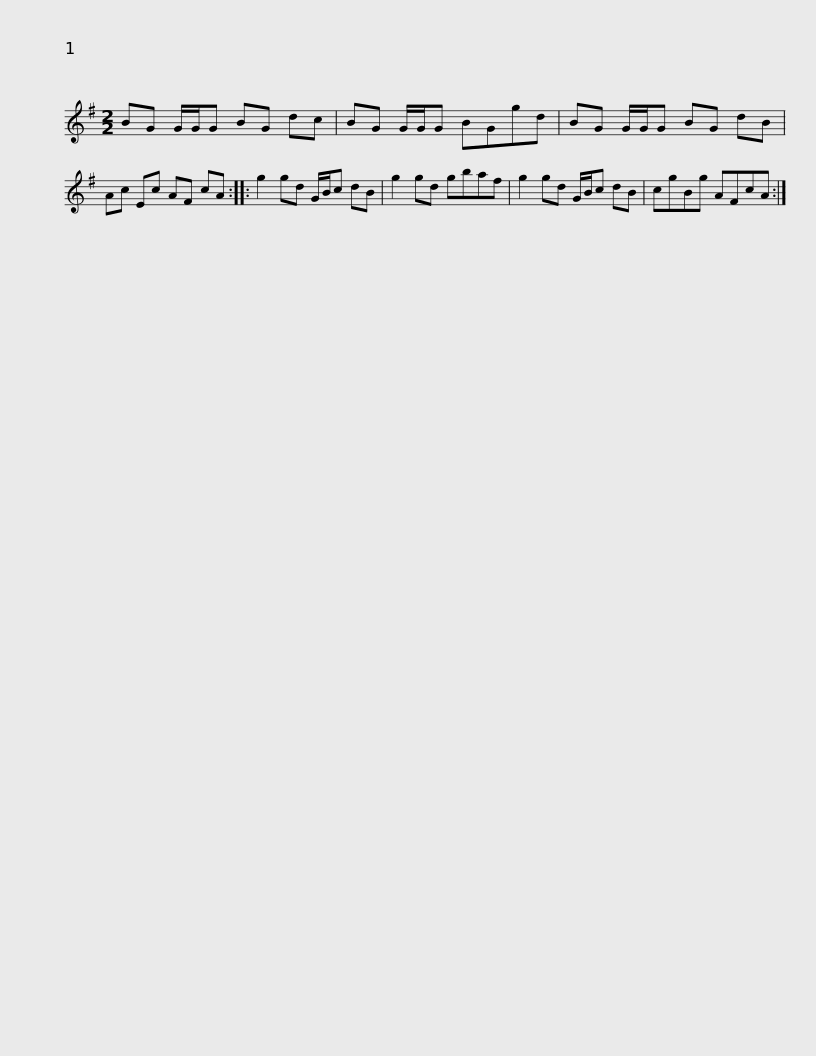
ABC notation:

X:1
L:1/8
M:2/2
I:linebreak $
K:G
V:1 treble
V:1
 BG G/G/G BG dc | BG G/G/G BGgd | BG G/G/G BG dB | Ac Ec AF cA :: g2 gd G/B/c dB |$ %5
 g2 gd gbaf | g2 gd G/B/c dB | cgBg AFcA :| %8
